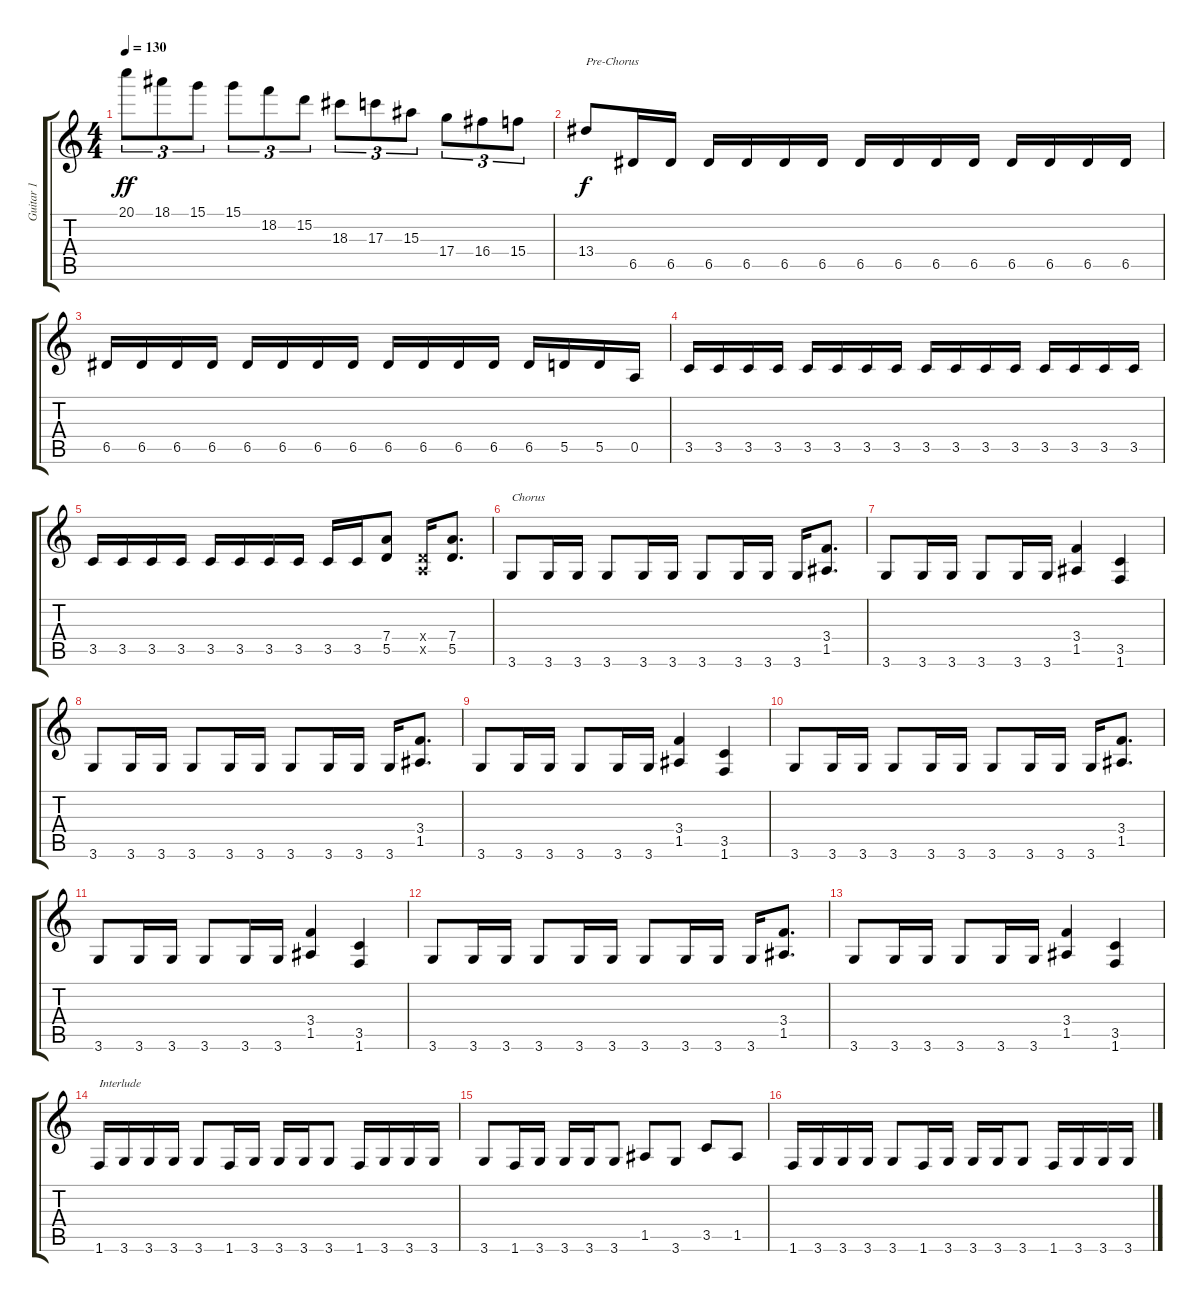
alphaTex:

\track ("Guitar 1" "Guitar 1") {instrument distortionguitar}
\staff {score tabs}
\tuning (E4 B3 G3 D3 A2 E2) {hide}
\ts (4 4)
\tempo 130
\clef g2
\ks c
20.1.8{tu (3 2) dy ff} 18.1.8{tu (3 2)} 15.1.8{tu (3 2)} 15.1.8{tu (3 2)} 18.2.8{tu (3 2)} 15.2.8{tu (3 2)} 18.3.8{tu (3 2)} 17.3.8{tu (3 2)} 15.3.8{tu (3 2)} 17.4.8{tu (3 2)} 16.4.8{tu (3 2)} 15.4.8{tu (3 2)} |
13.4.8{txt "Pre-Chorus" dy f} 6.5.16 6.5.16 6.5.16 6.5.16 6.5.16 6.5.16 6.5.16 6.5.16 6.5.16 6.5.16 6.5.16 6.5.16 6.5.16 6.5.16 |
6.5.16 6.5.16 6.5.16 6.5.16 6.5.16 6.5.16 6.5.16 6.5.16 6.5.16 6.5.16 6.5.16 6.5.16 6.5.16 5.5.16 5.5.16 0.5.16 |
3.5.16 3.5.16 3.5.16 3.5.16 3.5.16 3.5.16 3.5.16 3.5.16 3.5.16 3.5.16 3.5.16 3.5.16 3.5.16 3.5.16 3.5.16 3.5.16 |
3.5.16 3.5.16 3.5.16 3.5.16 3.5.16 3.5.16 3.5.16 3.5.16 3.5.16 3.5.16 (7.4 5.5).8 (0.4{x} 0.5{x}).16 (7.4 5.5).8{d} |
3.6.8{txt "Chorus"} 3.6.16 3.6.16 3.6.8 3.6.16 3.6.16 3.6.8 3.6.16 3.6.16 3.6.16 (3.4 1.5).8{d} |
3.6.8 3.6.16 3.6.16 3.6.8 3.6.16 3.6.16 (3.4 1.5).4 (3.5 1.6).4 |
3.6.8 3.6.16 3.6.16 3.6.8 3.6.16 3.6.16 3.6.8 3.6.16 3.6.16 3.6.16 (3.4 1.5).8{d} |
3.6.8 3.6.16 3.6.16 3.6.8 3.6.16 3.6.16 (3.4 1.5).4 (3.5 1.6).4 |
3.6.8 3.6.16 3.6.16 3.6.8 3.6.16 3.6.16 3.6.8 3.6.16 3.6.16 3.6.16 (3.4 1.5).8{d} |
3.6.8 3.6.16 3.6.16 3.6.8 3.6.16 3.6.16 (3.4 1.5).4 (3.5 1.6).4 |
3.6.8 3.6.16 3.6.16 3.6.8 3.6.16 3.6.16 3.6.8 3.6.16 3.6.16 3.6.16 (3.4 1.5).8{d} |
3.6.8 3.6.16 3.6.16 3.6.8 3.6.16 3.6.16 (3.4 1.5).4 (3.5 1.6).4 |
1.6.16{txt "Interlude"} 3.6.16 3.6.16 3.6.16 3.6.8 1.6.16 3.6.16 3.6.16 3.6.16 3.6.8 1.6.16 3.6.16 3.6.16 3.6.16 |
3.6.8 1.6.16 3.6.16 3.6.16 3.6.16 3.6.8 1.5.8 3.6.8 3.5.8 1.5.8 |
1.6.16 3.6.16 3.6.16 3.6.16 3.6.8 1.6.16 3.6.16 3.6.16 3.6.16 3.6.8 1.6.16 3.6.16 3.6.16 3.6.16
